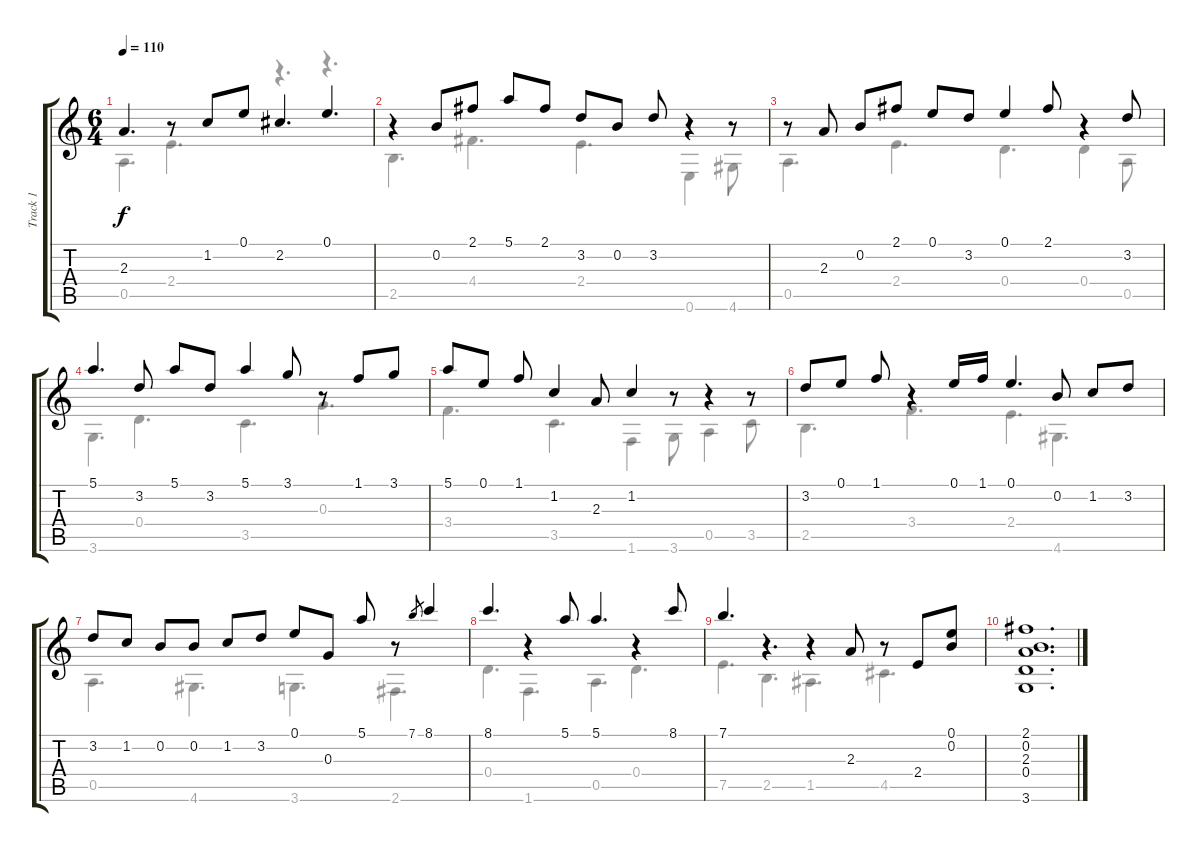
\track ("Track 1" "Track 1") {instrument acousticguitarsteel}
\staff {score tabs}
\tuning (E4 B3 G3 D3 A2 E2) {hide}
\voice
\ts (6 4)
\tempo 110
\clef g2
\ks c
2.3.4{d dy f} r.8 1.2.8 0.1.8 2.2.4{d} 0.1.4{d} |
r.4 0.2.8 2.1.8 5.1.8 2.1.8 3.2.8 0.2.8 3.2.8 r.4 r.8 |
r.8 2.3.8 0.2.8 2.1.8 0.1.8 3.2.8 0.1.4 2.1.8 r.4 3.2.8 |
5.1.4{d} 3.2.8 5.1.8 3.2.8 5.1.4 3.1.8 r.8 1.1.8 3.1.8 |
5.1.8 0.1.8 1.1.8 1.2.4 2.3.8 1.2.4 r.8 r.4 r.8 |
3.2.8 0.1.8 1.1.8 r.4 0.1.16 1.1.16 0.1.4{d} 0.2.8 1.2.8 3.2.8 |
3.2.8 1.2.8 0.2.8 0.2.8 1.2.8 3.2.8 0.1.8 0.3.8 5.1.8 r.8 7.1.8{gr} 8.1.4 |
8.1.4{d} r.4 5.1.8 5.1.4{d} r.4 8.1.8 |
7.1.4{d} r.4{d} r.4 2.3.8 r.8 2.4.8 (0.1 0.2).8 |
(2.1 0.2 2.3 0.4 3.6).1{d}
\voice
\clef g2
\ottava regular
\simile none
\ks c
0.5.4{d dy f} 2.4.4{d} r.4{d} r.4{d} |
2.5.4{d} 4.4.4{d} 2.4.4{d} 0.6.4 4.6.8 |
0.5.4{d} 2.4.4{d} 0.4.4{d} 0.4.4 0.5.8 |
3.6.4{d} 0.4.4{d} 3.5.4{d} 0.3.4{d} |
3.4.4{d} 3.5.4{d} 1.6.4 3.6.8 0.5.4 3.5.8 |
2.5.4{d} 3.4.4{d} 2.4.4{d} 4.6.4{d} |
0.5.4{d} 4.6.4{d} 3.6.4{d} 2.6.4{d} |
0.4.4{d} 1.6.4{d} 0.5.4{d} 0.4.4{d} |
7.5.4{d} 2.5.4{d} 1.5.4{d} 4.5.4{d} |
